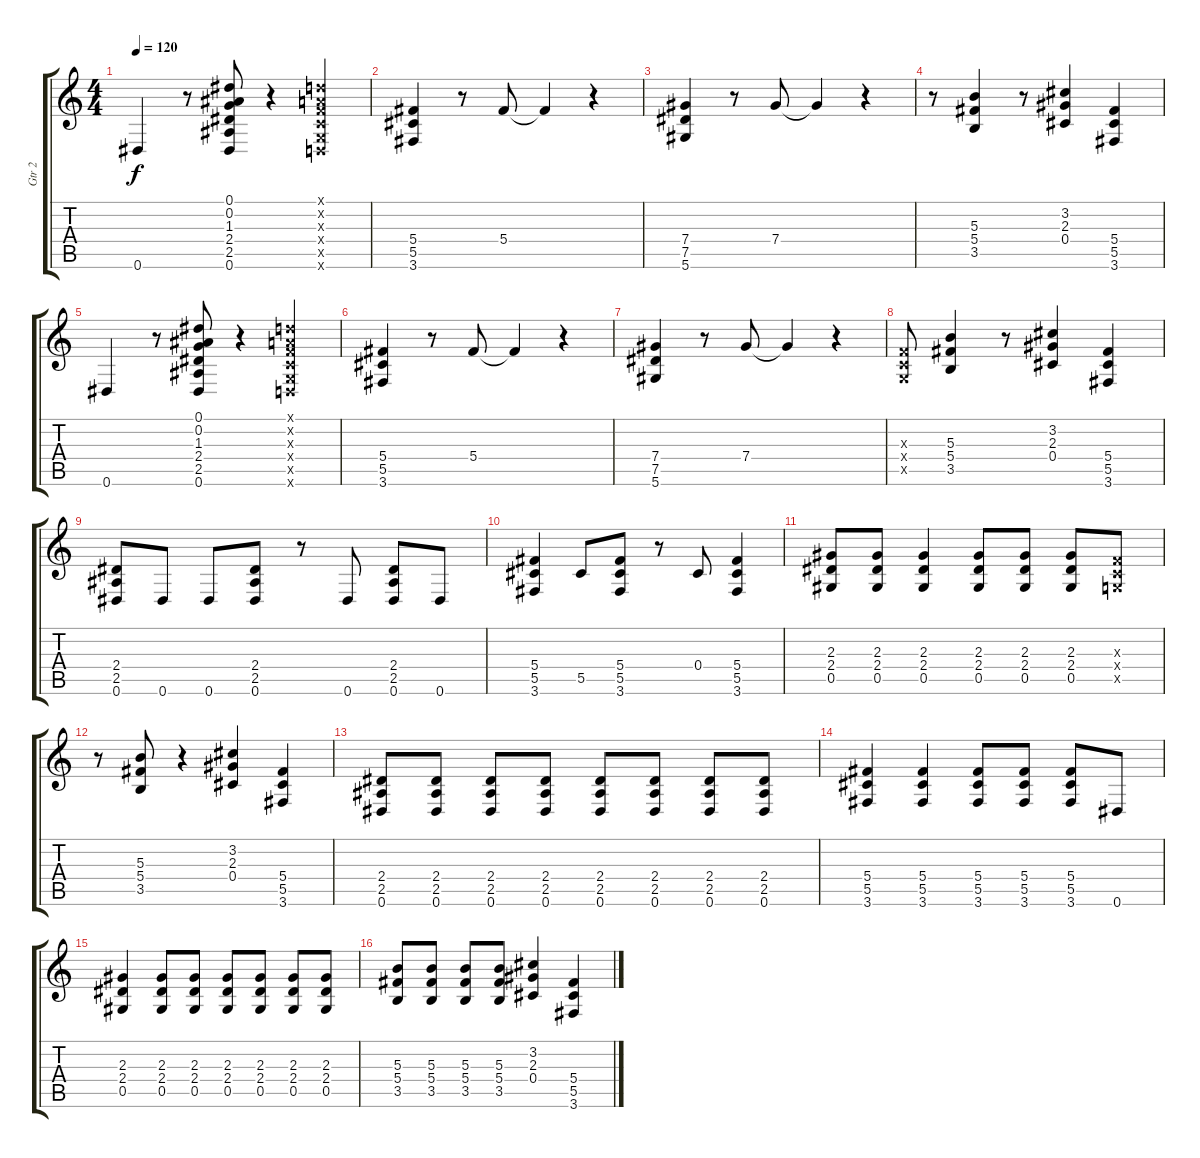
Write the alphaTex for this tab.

\track ("Gtr 2" "Gtr 2") {instrument electricguitarclean}
\staff {score tabs}
\tuning (Eb4 Bb3 Gb3 Db3 Ab2 Eb2) {hide}
\ts (4 4)
\tempo 120
\clef g2
\ks c
0.6.4{dy f} r.8 (0.1 0.2 1.3 2.4 2.5 0.6).8 r.4 (-1.1{x} -1.2{x} -1.3{x} -1.4{x} -1.5{x} -1.6{x}).4 |
(5.4 5.5 3.6).4 r.8 5.4.8 5.4{t}.4 r.4 |
(7.4 7.5 5.6).4 r.8 7.4.8 7.4{t}.4 r.4 |
r.8 (5.3 5.4 3.5).4 r.8 (3.2 2.3 0.4).4 (5.4 5.5 3.6).4 |
0.6.4 r.8 (0.1 0.2 1.3 2.4 2.5 0.6).8 r.4 (-1.1{x} -1.2{x} -1.3{x} -1.4{x} -1.5{x} -1.6{x}).4 |
(5.4 5.5 3.6).4 r.8 5.4.8 5.4{t}.4 r.4 |
(7.4 7.5 5.6).4 r.8 7.4.8 7.4{t}.4 r.4 |
(-1.3{x} -1.4{x} -1.5{x}).8 (5.3 5.4 3.5).4 r.8 (3.2 2.3 0.4).4 (5.4 5.5 3.6).4 |
(2.4 2.5 0.6).8 0.6.8 0.6.8 (2.4 2.5 0.6).8 r.8 0.6.8 (2.4 2.5 0.6).8 0.6.8 |
(5.4 5.5 3.6).4 5.5.8 (5.4 5.5 3.6).8 r.8 0.4.8 (5.4 5.5 3.6).4 |
(2.3 2.4 0.5).8 (2.3 2.4 0.5).8 (2.3 2.4 0.5).4 (2.3 2.4 0.5).8 (2.3 2.4 0.5).8 (2.3 2.4 0.5).8 (-1.3{x} -1.4{x} -1.5{x}).8 |
r.8 (5.3 5.4 3.5).8 r.4 (3.2 2.3 0.4).4 (5.4 5.5 3.6).4 |
(2.4 2.5 0.6).8 (2.4 2.5 0.6).8 (2.4 2.5 0.6).8 (2.4 2.5 0.6).8 (2.4 2.5 0.6).8 (2.4 2.5 0.6).8 (2.4 2.5 0.6).8 (2.4 2.5 0.6).8 |
(5.4 5.5 3.6).4 (5.4 5.5 3.6).4 (5.4 5.5 3.6).8 (5.4 5.5 3.6).8 (5.4 5.5 3.6).8 0.6.8 |
(2.3 2.4 0.5).4 (2.3 2.4 0.5).8 (2.3 2.4 0.5).8 (2.3 2.4 0.5).8 (2.3 2.4 0.5).8 (2.3 2.4 0.5).8 (2.3 2.4 0.5).8 |
(5.3 5.4 3.5).8 (5.3 5.4 3.5).8 (5.3 5.4 3.5).8 (5.3 5.4 3.5).8 (3.2 2.3 0.4).4 (5.4 5.5 3.6).4
